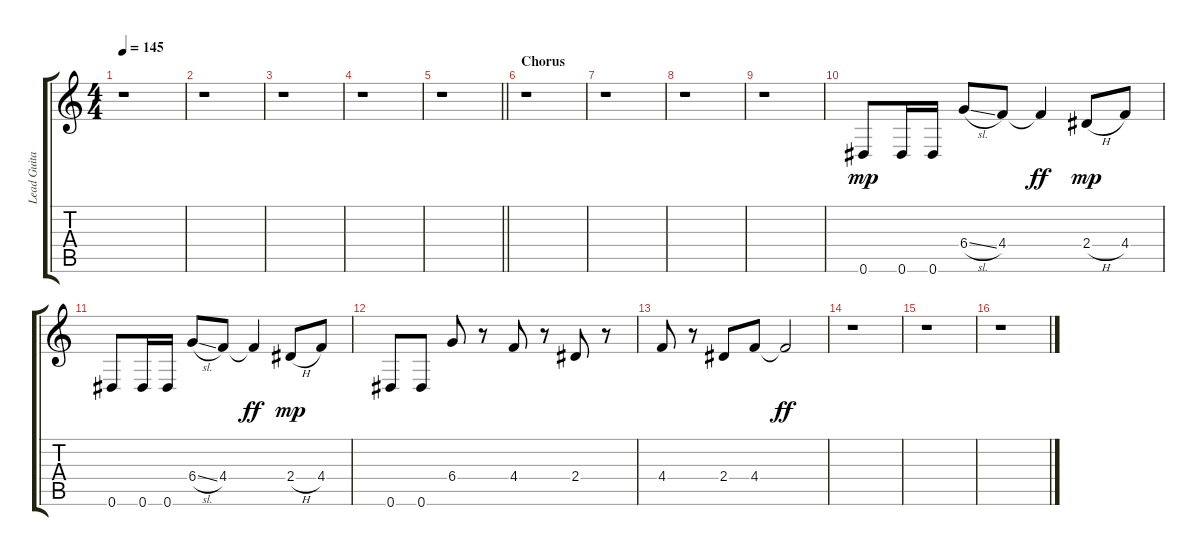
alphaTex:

\track ("Lead Guitar (Slash)" "Lead Guita") {instrument overdrivenguitar}
\staff {score tabs}
\tuning (Eb4 Bb3 Gb3 Db3 Ab2 Eb2) {hide}
\ts (4 4)
\tempo 145
\clef g2
\ks c
r.1{dy ff} |
r.1 |
r.1 |
r.1 |
\barLineRight lightlight
r.1 |
\section ("" "Chorus")
r.1 |
r.1 |
r.1 |
r.1 |
0.6.8{dy mp} 0.6.16 0.6.16 6.4{sl}.8 4.4.8 4.4{t}.4{dy ff} 2.4{h}.8{dy mp} 4.4.8 |
0.6.8 0.6.16 0.6.16 6.4{sl}.8 4.4.8 4.4{t}.4{dy ff} 2.4{h}.8{dy mp} 4.4.8 |
0.6.8 0.6.8 6.4.8 r.8 4.4.8 r.8 2.4.8 r.8 |
4.4.8 r.8 2.4.8 4.4.8 4.4{t}.2{dy ff} |
r.1 |
r.1 |
r.1
